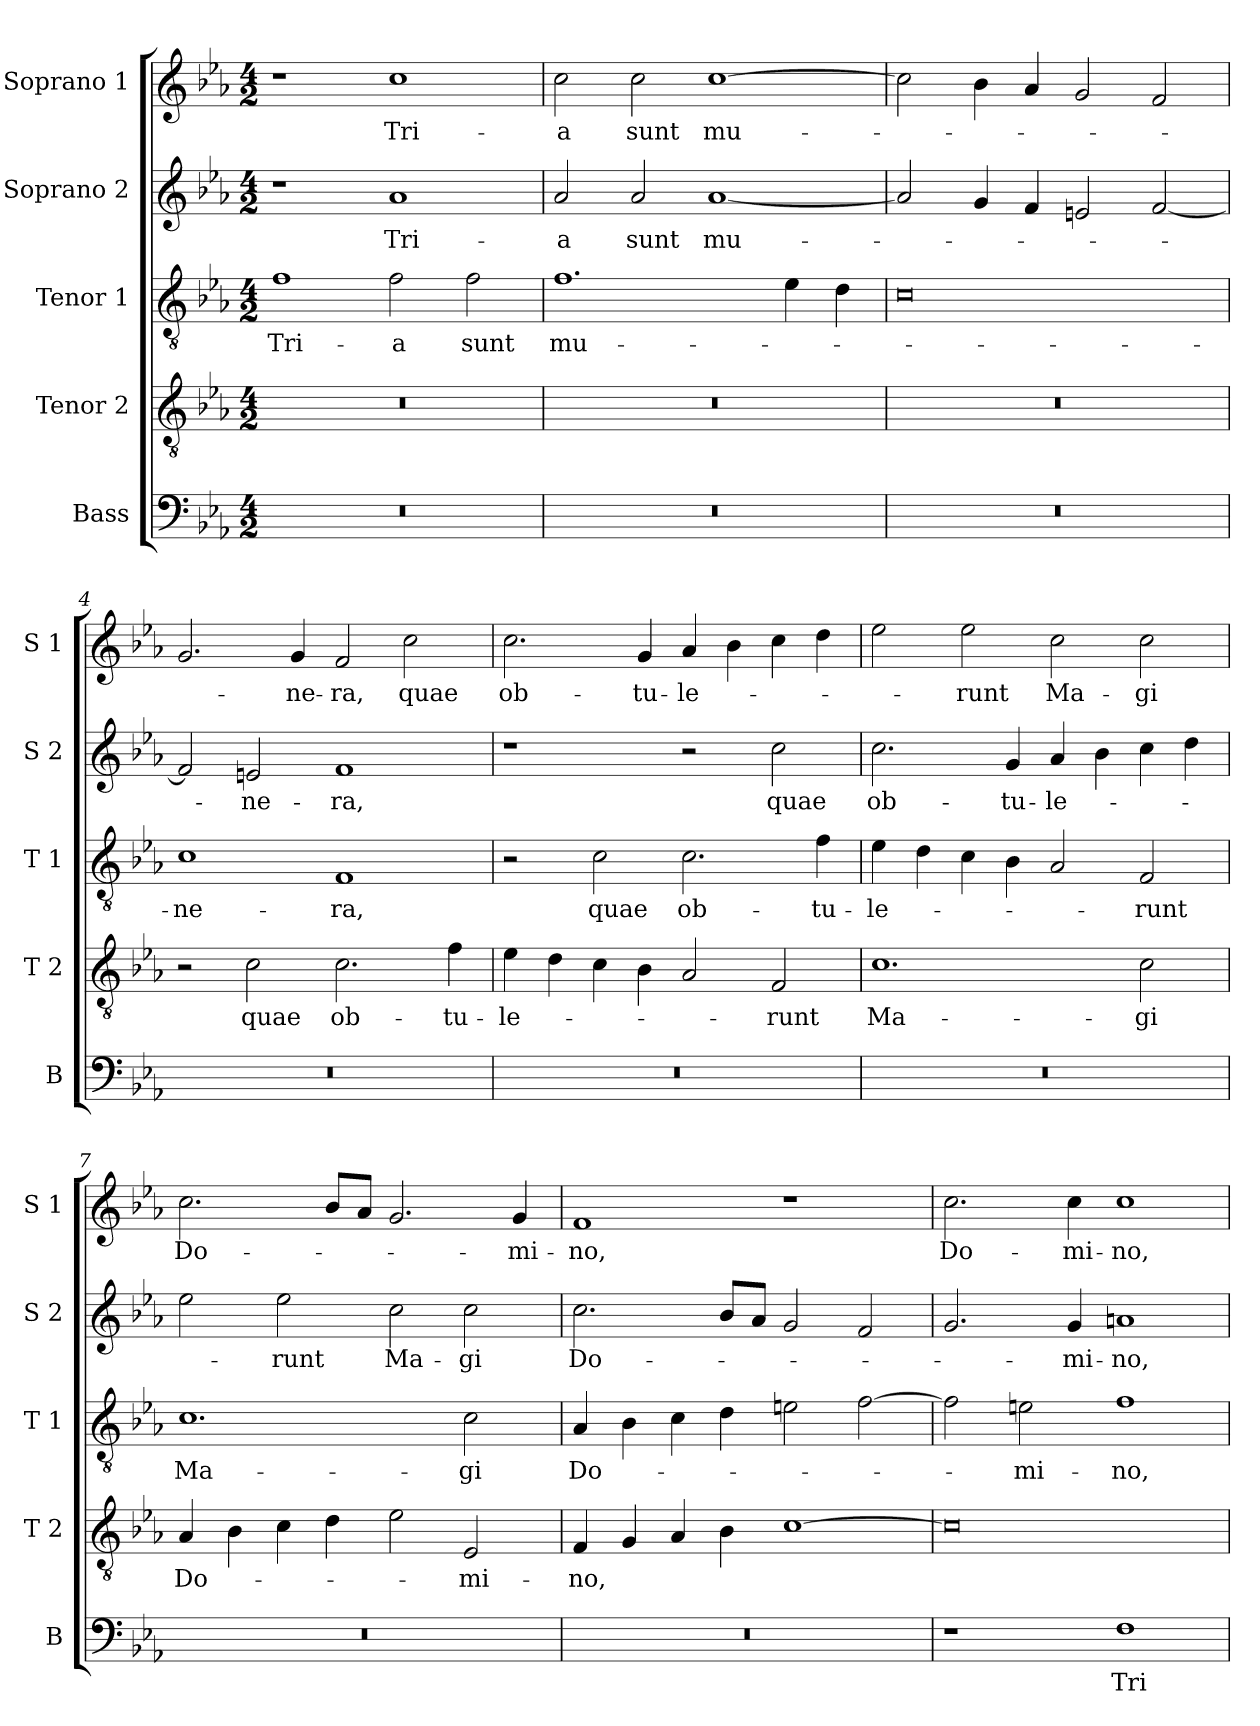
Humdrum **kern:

**kern	**text	**kern	**text	**kern	**text	**kern	**text	**kern	**text
*part5	*part5	*part4	*part4	*part3	*part3	*part2	*part2	*part1	*part1
*staff5	*staff5	*staff4	*staff4	*staff3	*staff3	*staff2	*staff2	*staff1	*staff1
*I"Bass	*	*I"Tenor 2	*	*I"Tenor 1	*	*I"Soprano 2	*	*I"Soprano 1	*
*I'B	*	*I'T 2	*	*I'T 1	*	*I'S 2	*	*I'S 1	*
*clefF4	*	*clefGv2	*	*clefGv2	*	*clefG2	*	*clefG2	*
*k[b-e-a-]	*	*k[b-e-a-]	*	*k[b-e-a-]	*	*k[b-e-a-]	*	*k[b-e-a-]	*
*E-:	*	*E-:	*	*E-:	*	*E-:	*	*E-:	*
*M4/2	*	*M4/2	*	*M4/2	*	*M4/2	*	*M4/2	*
=1	=1	=1	=1	=1	=1	=1	=1	=1	=1
!	!	!	!	!	!LO:LY:b	!	!	!	!
0r	.	0r	.	1f	Tri-	1r	.	1r	.
!	!	!	!	!	!LO:LY:b	!	!LO:LY:b	!	!LO:LY:b
.	.	.	.	2f\	-a	1a-	Tri-	1cc	Tri-
!	!	!	!	!	!LO:LY:b	!	!	!	!
.	.	.	.	2f\	sunt	.	.	.	.
=2	=2	=2	=2	=2	=2	=2	=2	=2	=2
!	!	!	!	!	!LO:LY:b	!	!LO:LY:b	!	!LO:LY:b
0r	.	0r	.	1.f	mu-	2a-/	-a	2cc\	-a
!	!	!	!	!	!	!	!LO:LY:b	!	!LO:LY:b
.	.	.	.	.	.	2a-/	sunt	2cc\	sunt
!	!	!	!	!	!	!	!LO:LY:b	!	!LO:LY:b
.	.	.	.	.	.	[1a-	mu-	[1cc	mu-
.	.	.	.	4e-\	.	.	.	.	.
.	.	.	.	4d\	.	.	.	.	.
=3	=3	=3	=3	=3	=3	=3	=3	=3	=3
0r	.	0r	.	0c	.	2a-/]	.	2cc\]	.
.	.	.	.	.	.	4g/	.	4b-\	.
.	.	.	.	.	.	4f/	.	4a-/	.
.	.	.	.	.	.	2en/	.	2g/	.
.	.	.	.	.	.	[2f/	.	2f/	.
=4	=4	=4	=4	=4	=4	=4	=4	=4	=4
!	!	!	!	!	!LO:LY:b	!	!	!	!
0r	.	2r	.	1c	-ne-	2f/]	.	2.g/	.
!	!	!	!LO:LY:b	!	!	!	!LO:LY:b	!	!
.	.	2c\	quae	.	.	2en/	-ne-	.	.
!	!	!	!	!	!	!	!	!	!LO:LY:b
.	.	.	.	.	.	.	.	4g/	-ne-
!	!	!	!LO:LY:b	!	!LO:LY:b	!	!LO:LY:b	!	!LO:LY:b
.	.	2.c\	ob-	1F	-ra,	1f	-ra,	2f/	-ra,
!	!	!	!	!	!	!	!	!	!LO:LY:b
.	.	.	.	.	.	.	.	2cc\	quae
!	!	!	!LO:LY:b	!	!	!	!	!	!
.	.	4f\	-tu-	.	.	.	.	.	.
=5	=5	=5	=5	=5	=5	=5	=5	=5	=5
!	!	!	!LO:LY:b	!	!	!	!	!	!LO:LY:b
0r	.	4e-\	-le-	2r	.	1r	.	2.cc\	ob-
.	.	4d\	.	.	.	.	.	.	.
!	!	!	!	!	!LO:LY:b	!	!	!	!
.	.	4c\	.	2c\	quae	.	.	.	.
!	!	!	!	!	!	!	!	!	!LO:LY:b
.	.	4B-\	.	.	.	.	.	4g/	-tu-
!	!	!	!	!	!LO:LY:b	!	!	!	!LO:LY:b
.	.	2A-/	.	2.c\	ob-	2r	.	4a-/	-le-
.	.	.	.	.	.	.	.	4b-\	.
!	!	!	!LO:LY:b	!	!	!	!LO:LY:b	!	!
.	.	2F/	-runt	.	.	2cc\	quae	4cc\	.
!	!	!	!	!	!LO:LY:b	!	!	!	!
.	.	.	.	4f\	-tu-	.	.	4dd\	.
!!LO:LB:g=z
=6	=6	=6	=6	=6	=6	=6	=6	=6	=6
!	!	!	!LO:LY:b	!	!LO:LY:b	!	!LO:LY:b	!	!
0r	.	1.c	Ma-	4e-\	-le-	2.cc\	ob-	2ee-\	.
.	.	.	.	4d\	.	.	.	.	.
!	!	!	!	!	!	!	!	!	!LO:LY:b
.	.	.	.	4c\	.	.	.	2ee-\	-runt
!	!	!	!	!	!	!	!LO:LY:b	!	!
.	.	.	.	4B-\	.	4g/	-tu-	.	.
!	!	!	!	!	!	!	!LO:LY:b	!	!LO:LY:b
.	.	.	.	2A-/	.	4a-/	-le-	2cc\	Ma-
.	.	.	.	.	.	4b-\	.	.	.
!	!	!	!LO:LY:b	!	!LO:LY:b	!	!	!	!LO:LY:b
.	.	2c\	-gi	2F/	-runt	4cc\	.	2cc\	-gi
.	.	.	.	.	.	4dd\	.	.	.
=7	=7	=7	=7	=7	=7	=7	=7	=7	=7
!	!	!	!LO:LY:b	!	!LO:LY:b	!	!	!	!LO:LY:b
0r	.	4A-/	Do-	1.c	Ma-	2ee-\	.	2.cc\	Do-
.	.	4B-\	.	.	.	.	.	.	.
!	!	!	!	!	!	!	!LO:LY:b	!	!
.	.	4c\	.	.	.	2ee-\	-runt	.	.
.	.	4d\	.	.	.	.	.	8b-/L	.
.	.	.	.	.	.	.	.	8a-/J	.
!	!	!	!	!	!	!	!LO:LY:b	!	!
.	.	2e-\	.	.	.	2cc\	Ma-	2.g/	.
!	!	!	!LO:LY:b	!	!LO:LY:b	!	!LO:LY:b	!	!
.	.	2E-/	-mi-	2c\	-gi	2cc\	-gi	.	.
!	!	!	!	!	!	!	!	!	!LO:LY:b
.	.	.	.	.	.	.	.	4g/	-mi-
=8	=8	=8	=8	=8	=8	=8	=8	=8	=8
!	!	!	!LO:LY:b	!	!LO:LY:b	!	!LO:LY:b	!	!LO:LY:b
0r	.	4F/	-no,	4A-/	Do-	2.cc\	Do-	1f	-no,
.	.	4G/	.	4B-\	.	.	.	.	.
.	.	4A-/	.	4c\	.	.	.	.	.
.	.	4B-\	.	4d\	.	8b-/L	.	.	.
.	.	.	.	.	.	8a-/J	.	.	.
.	.	[1c	.	2en\	.	2g/	.	1r	.
.	.	.	.	[2f\	.	2f/	.	.	.
=9	=9	=9	=9	=9	=9	=9	=9	=9	=9
!	!	!	!	!	!	!	!	!	!LO:LY:b
1r	.	0c]	.	2f\]	.	2.g/	.	2.cc\	Do-
!	!	!	!	!	!LO:LY:b	!	!	!	!
.	.	.	.	2en\	-mi-	.	.	.	.
!	!	!	!	!	!	!	!LO:LY:b	!	!LO:LY:b
.	.	.	.	.	.	4g/	-mi-	4cc\	-mi-
!	!LO:LY:b	!	!	!	!LO:LY:b	!	!LO:LY:b	!	!LO:LY:b
1F	Tri-	.	.	1f	-no,	1an	-no,	1cc	-no,
=	=	=	=	=	=	=	=	=	=
*-	*-	*-	*-	*-	*-	*-	*-	*-	*-
